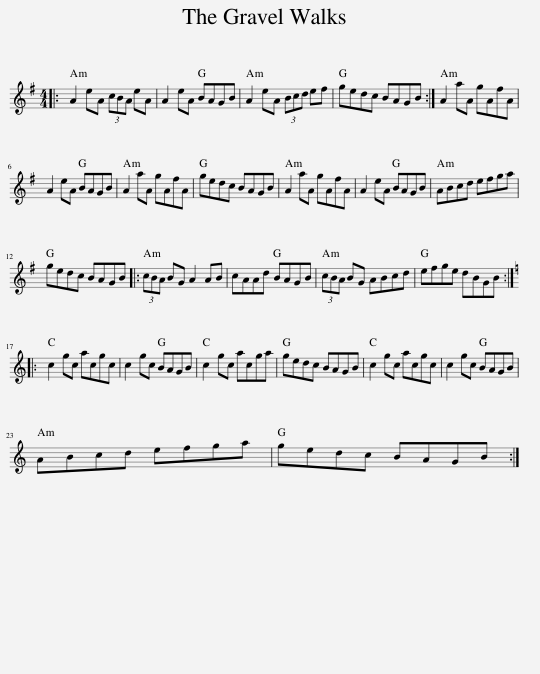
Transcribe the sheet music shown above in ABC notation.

X:1
L:1/8
M:4/4
I:linebreak $
K:G
V:1 treble
V:1
|: A2 eA (3cBA eA | A2 eA BAGB | A2 eA (3Bcd ef | gedc BAGB :| A2 aA gAfA |$ %5
 A2 eA BAGB | A2 aA gAfA | gedc BAGB | A2 aA gAfA | A2 eA BAGB | %10
 ABcd efga |$ gedc BAGB |: (3cBA BG A2 AB | cAAd BAGB | (3cBA BG ABcd | %15
 efge dBGB ::$[K:C] c2 gc acgc | c2 gc BAGB | c2 gc acga | gedc BAGB | %20
 c2 gc acgc | c2 gc BAGB |$ ABcd efga | gedc BAGB :| %24
